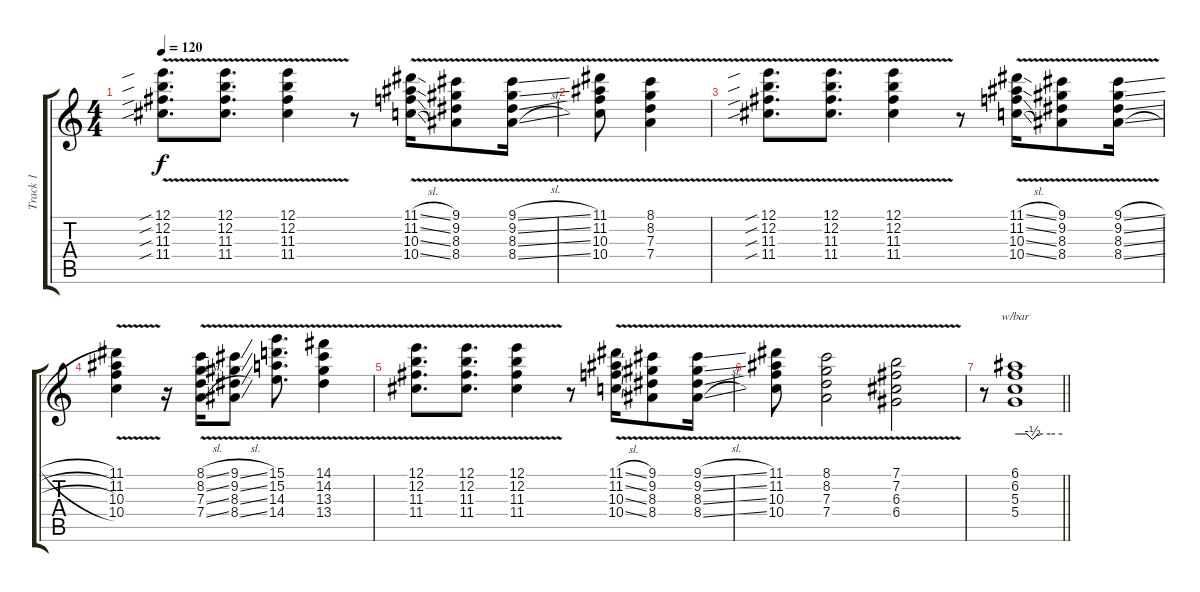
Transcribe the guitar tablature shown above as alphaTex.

\track ("Track 1" "Track 1") {instrument electricguitarclean}
\staff {score tabs}
\tuning (E4 B3 G3 D3 A2 E2) {hide}
\ts (4 4)
\tempo 120
\clef g2
\ks c
(12.1{v sib} 12.2{v sib} 11.3{v sib} 11.4{v sib}).8{d dy f} (12.1{v} 12.2 11.3{v} 11.4{v}).8{d} (12.1{v} 12.2 11.3{v} 11.4{v}).4 r.8 (11.1{v sl} 11.2{v sl} 10.3{v sl} 10.4{v sl}).16 (9.1{v} 9.2{v} 8.3{v} 8.4{v}).8 (9.1{v sl} 9.2{v sl} 8.3{v sl} 8.4{v sl}).16 |
(11.1{v} 11.2{v} 10.3{v} 10.4{v}).8 (8.1{v} 8.2{v} 7.3{v} 7.4{v}).4 |
(12.1{v sib} 12.2{v sib} 11.3{v sib} 11.4{v sib}).8{d} (12.1{v} 12.2 11.3{v} 11.4{v}).8{d} (12.1{v} 12.2 11.3{v} 11.4{v}).4 r.8 (11.1{v sl} 11.2{v sl} 10.3{v sl} 10.4{v sl}).16 (9.1{v} 9.2{v} 8.3{v} 8.4{v}).8 (9.1{v sl} 9.2{v sl} 8.3{v sl} 8.4{v sl}).16 |
(11.1{v} 11.2{v} 10.3{v} 10.4{v}).4 r.16 (8.1{v sl} 8.2{v sl} 7.3{v sl} 7.4{v sl}).16 (9.1{v sl} 9.2{v sl} 8.3{v sl} 8.4{v sl}).8 (15.1{v} 15.2{v} 14.3{v} 14.4{v}).8{d} (14.1{v} 14.2{v} 13.3{v} 13.4{v}).4 |
(12.1{v} 12.2{v} 11.3{v} 11.4{v}).8{d} (12.1{v} 12.2 11.3{v} 11.4{v}).8{d} (12.1{v} 12.2 11.3{v} 11.4{v}).4 r.8 (11.1{v sl} 11.2{v sl} 10.3{v sl} 10.4{v sl}).16 (9.1{v} 9.2{v} 8.3{v} 8.4{v}).8 (9.1{v sl} 9.2{v sl} 8.3{v sl} 8.4{v sl}).16 |
(11.1{v} 11.2{v} 10.3{v} 10.4{v}).8 (8.1{v} 8.2{v} 7.3{v} 7.4{v}).2 (7.1{v} 7.2{v} 6.3{v} 6.4{v}).2 |
\barLineRight lightlight
r.8 (6.1 6.2 5.3 5.4).1{tbe (custom default 0 0 5 0 10 0 15 0 22 -2 30 0 45 0 60 0)}
